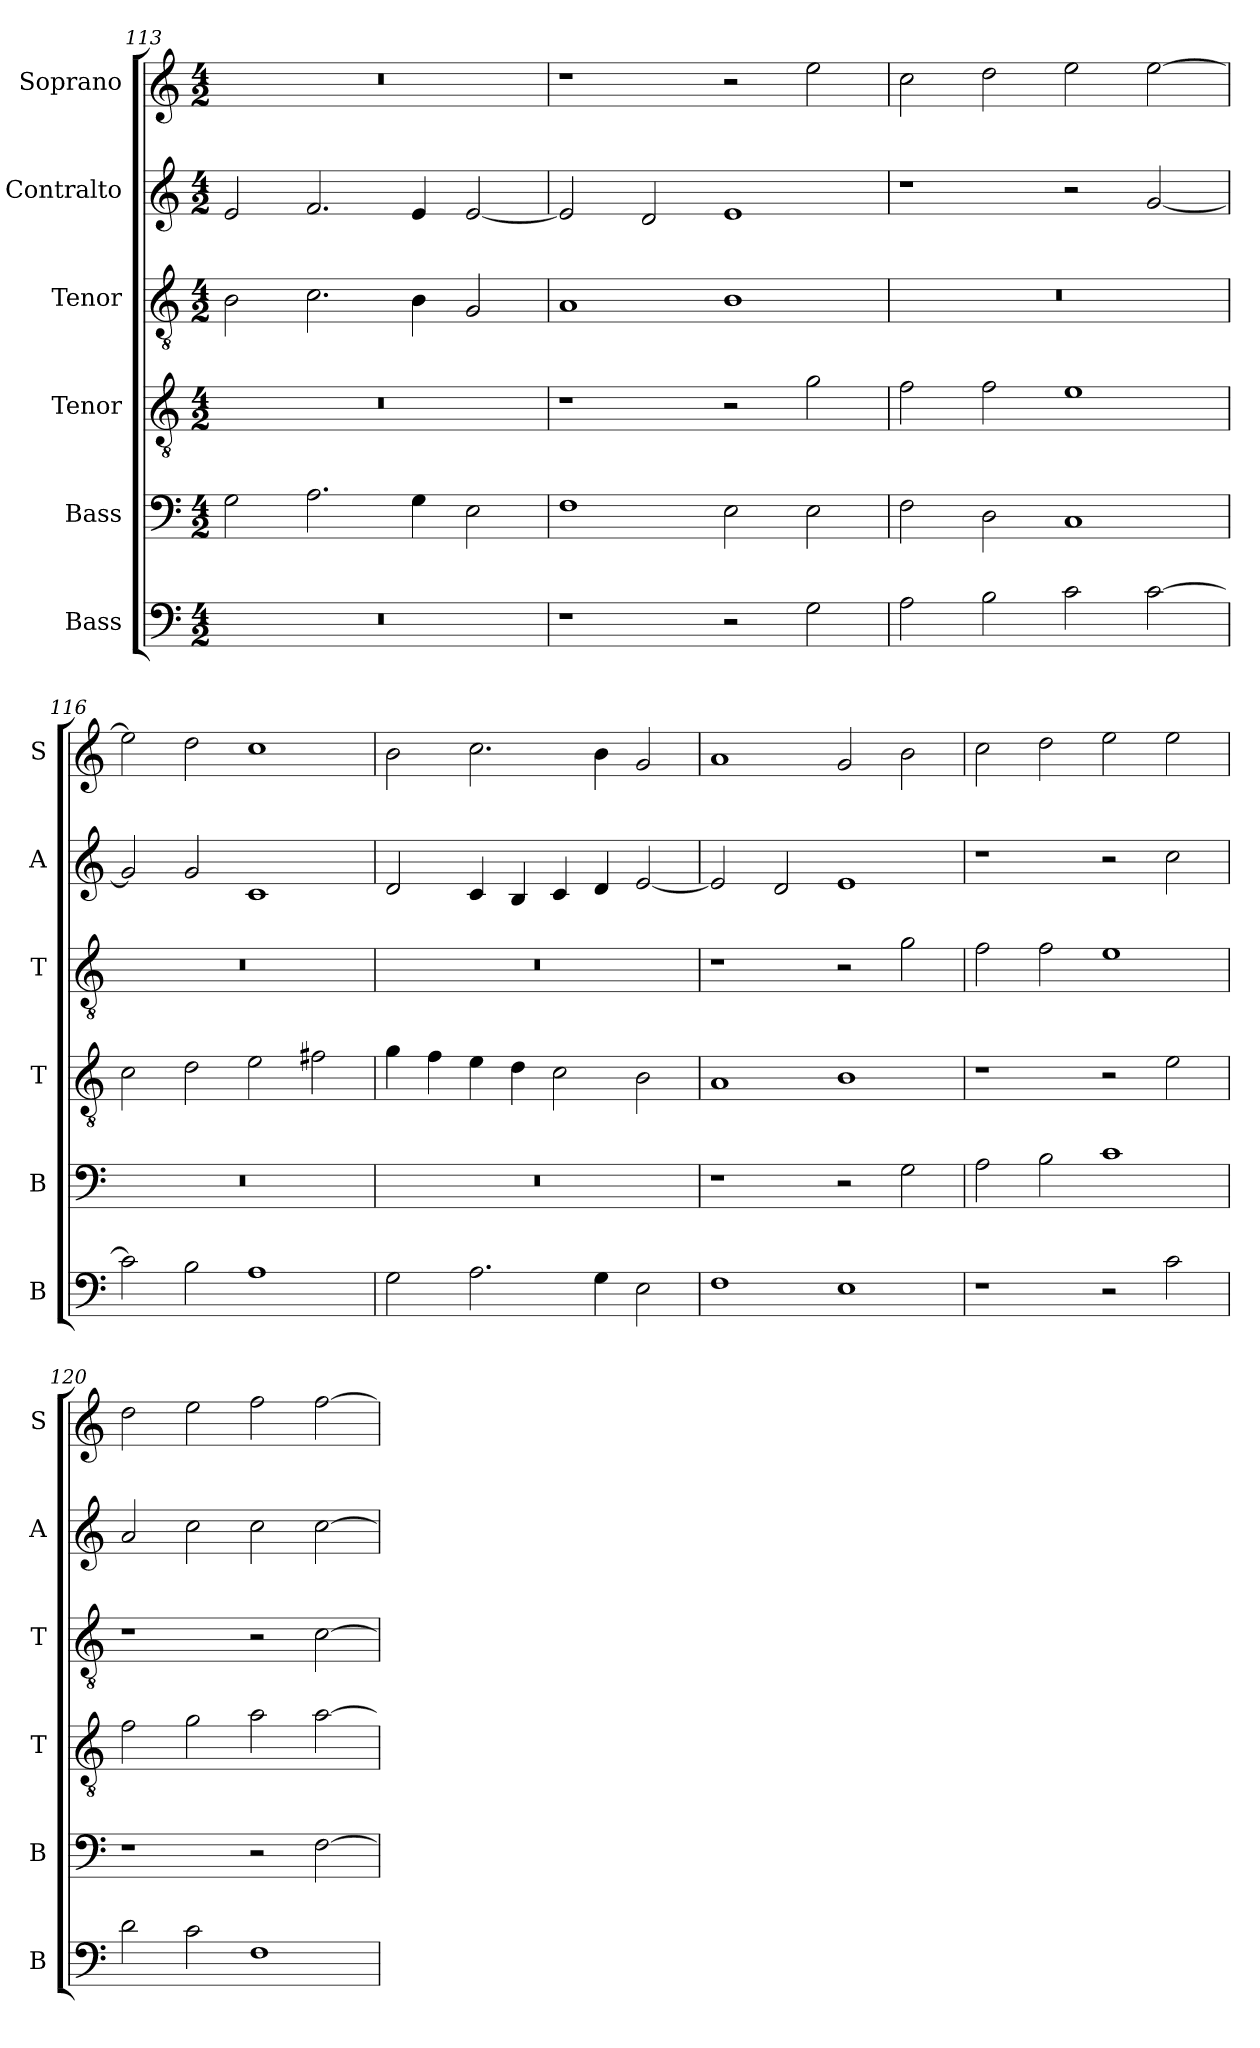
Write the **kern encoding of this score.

**kern	**kern	**kern	**kern	**kern	**kern
*part6	*part5	*part4	*part3	*part2	*part1
*staff6	*staff5	*staff4	*staff3	*staff2	*staff1
*I"Bass	*I"Bass	*I"Tenor	*I"Tenor	*I"Contralto	*I"Soprano
*I'B	*I'B	*I'T	*I'T	*I'A	*I'S
*clefF4	*clefF4	*clefGv2	*clefGv2	*clefG2	*clefG2
*k[]	*k[]	*k[]	*k[]	*k[]	*k[]
*C:ion	*C:ion	*C:ion	*C:ion	*C:ion	*C:ion
*M4/2	*M4/2	*M4/2	*M4/2	*M4/2	*M4/2
=113	=113	=113	=113	=113	=113
0r	2G	0r	2B	2e	0r
.	2.A	.	2.c	2.f	.
.	4G	.	4B	4e	.
.	2E	.	2G	[2e	.
=114	=114	=114	=114	=114	=114
1r	1F	1r	1A	2e]	1r
.	.	.	.	2d	.
2r	2E	2r	1B	1e	2r
2G	2E	2g	.	.	2ee
=115	=115	=115	=115	=115	=115
2A	2F	2f	0r	1r	2cc
2B	2D	2f	.	.	2dd
2c	1C	1e	.	2r	2ee
[2c	.	.	.	[2g	[2ee
=116	=116	=116	=116	=116	=116
2c]	0r	2c	0r	2g]	2ee]
2B	.	2d	.	2g	2dd
1A	.	2e	.	1c	1cc
.	.	2f#X	.	.	.
=117	=117	=117	=117	=117	=117
2G	0r	4g	0r	2d	2b
.	.	4f	.	.	.
2.A	.	4e	.	4c	2.cc
.	.	4d	.	4B	.
.	.	2c	.	4c	.
4G	.	.	.	4d	4b
2E	.	2B	.	[2e	2g
=118	=118	=118	=118	=118	=118
1F	1r	1A	1r	2e]	1a
.	.	.	.	2d	.
1E	2r	1B	2r	1e	2g
.	2G	.	2g	.	2b
=119	=119	=119	=119	=119	=119
1r	2A	1r	2f	1r	2cc
.	2B	.	2f	.	2dd
2r	1c	2r	1e	2r	2ee
2c	.	2e	.	2cc	2ee
=120	=120	=120	=120	=120	=120
2d	1r	2f	1r	2a	2dd
2c	.	2g	.	2cc	2ee
1F	2r	2a	2r	2cc	2ff
.	[2F	[2a	[2c	[2cc	[2ff
=	=	=	=	=	=
*-	*-	*-	*-	*-	*-
